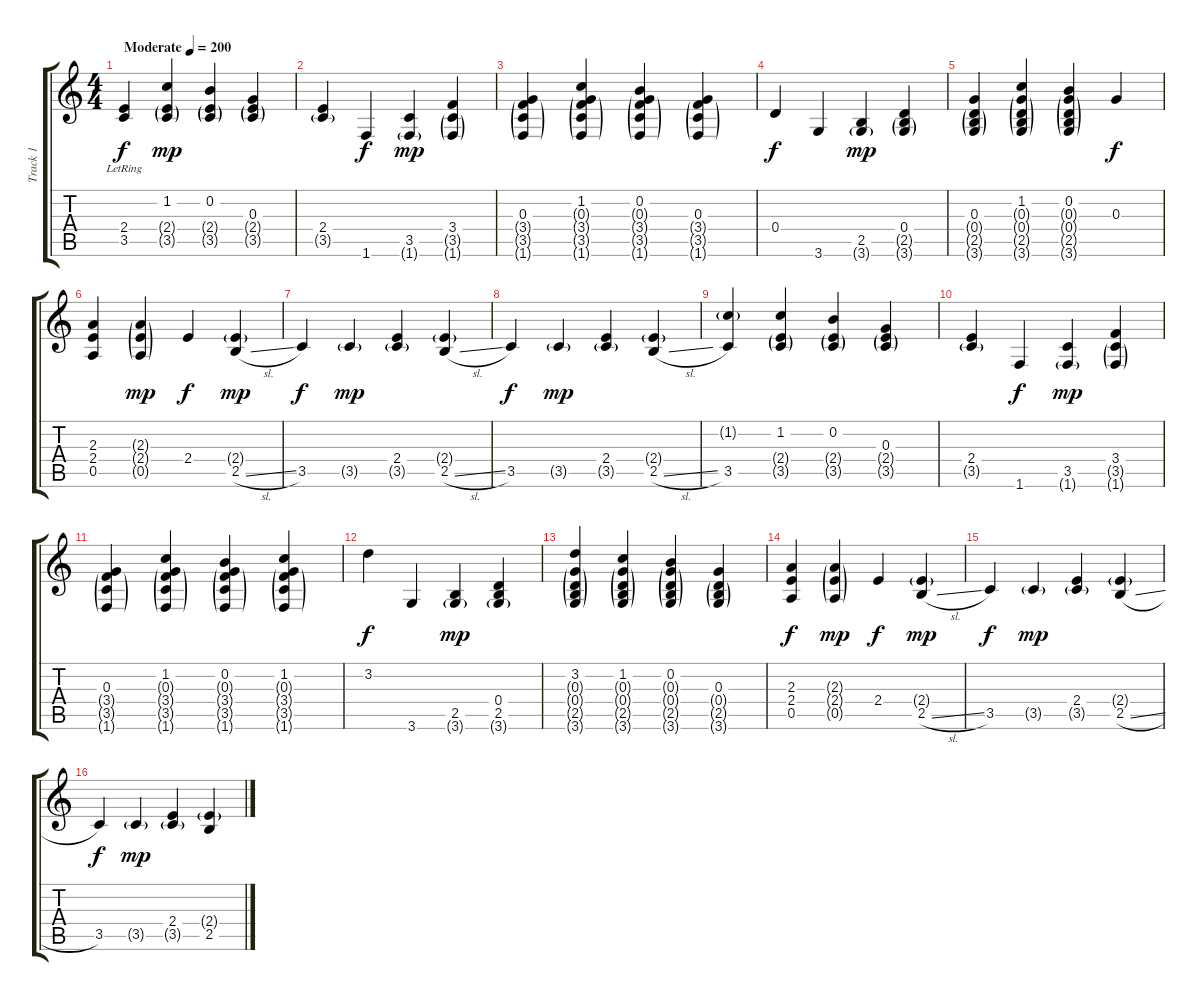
\track ("Track 1" "Track 1") {instrument acousticguitarsteel}
\staff {score tabs}
\tuning (E4 B3 G3 D3 A2 E2) {hide}
\ts (4 4)
\tempo (200 "Moderate")
\clef g2
\ks c
(2.4{lr} 3.5{lr}).4{dy f instrument acousticguitarsteel} (1.2 2.4{g} 3.5{g}).4{dy mp} (0.2 2.4{g} 3.5{g}).4 (0.3 2.4{g} 3.5{g}).4 |
(2.4 3.5{g}).4 1.6.4{dy f} (3.5 1.6{g}).4{dy mp} (3.4 3.5{g} 1.6{g}).4 |
(0.3 3.4{g} 3.5{g} 1.6{g}).4 (1.2 0.3{g} 3.4{g} 3.5{g} 1.6{g}).4 (0.2 0.3{g} 3.4{g} 3.5{g} 1.6{g}).4 (0.3 3.4{g} 3.5{g} 1.6{g}).4 |
0.4.4{dy f} 3.6.4 (2.5 3.6{g}).4{dy mp} (0.4 2.5{g} 3.6{g}).4 |
(0.3 0.4{g} 2.5{g} 3.6{g}).4 (1.2 0.3{g} 0.4{g} 2.5{g} 3.6{g}).4 (0.2 0.3{g} 0.4{g} 2.5{g} 3.6{g}).4 0.3.4{dy f} |
(2.3 2.4 0.5).4 (2.3{g} 2.4{g} 0.5{g}).4{dy mp} 2.4.4{dy f} (2.4{g} 2.5{sl}).4{dy mp} |
3.5.4{dy f} 3.5{g}.4{dy mp} (2.4 3.5{g}).4 (2.4{g} 2.5{sl}).4 |
3.5.4{dy f} 3.5{g}.4{dy mp} (2.4 3.5{g}).4 (2.4{g} 2.5{sl}).4 |
(1.2{g} 3.5).4 (1.2 2.4{g} 3.5{g}).4 (0.2 2.4{g} 3.5{g}).4 (0.3 2.4{g} 3.5{g}).4 |
(2.4 3.5{g}).4 1.6.4{dy f} (3.5 1.6{g}).4{dy mp} (3.4 3.5{g} 1.6{g}).4 |
(0.3 3.4{g} 3.5{g} 1.6{g}).4 (1.2 0.3{g} 3.4{g} 3.5{g} 1.6{g}).4 (0.2 0.3{g} 3.4{g} 3.5{g} 1.6{g}).4 (1.2 0.3{g} 3.4{g} 3.5{g} 1.6{g}).4 |
3.2.4{dy f} 3.6.4 (2.5 3.6{g}).4{dy mp} (0.4 2.5 3.6{g}).4 |
(3.2 0.3{g} 0.4{g} 2.5{g} 3.6{g}).4 (1.2 0.3{g} 0.4{g} 2.5{g} 3.6{g}).4 (0.2 0.3{g} 0.4{g} 2.5{g} 3.6{g}).4 (0.3 0.4{g} 2.5{g} 3.6{g}).4 |
(2.3 2.4 0.5).4{dy f} (2.3{g} 2.4{g} 0.5{g}).4{dy mp} 2.4.4{dy f} (2.4{g} 2.5{sl}).4{dy mp} |
3.5.4{dy f} 3.5{g}.4{dy mp} (2.4 3.5{g}).4 (2.4{g} 2.5{sl}).4 |
3.5.4{dy f} 3.5{g}.4{dy mp} (2.4 3.5{g}).4 (2.4{g} 2.5).4
